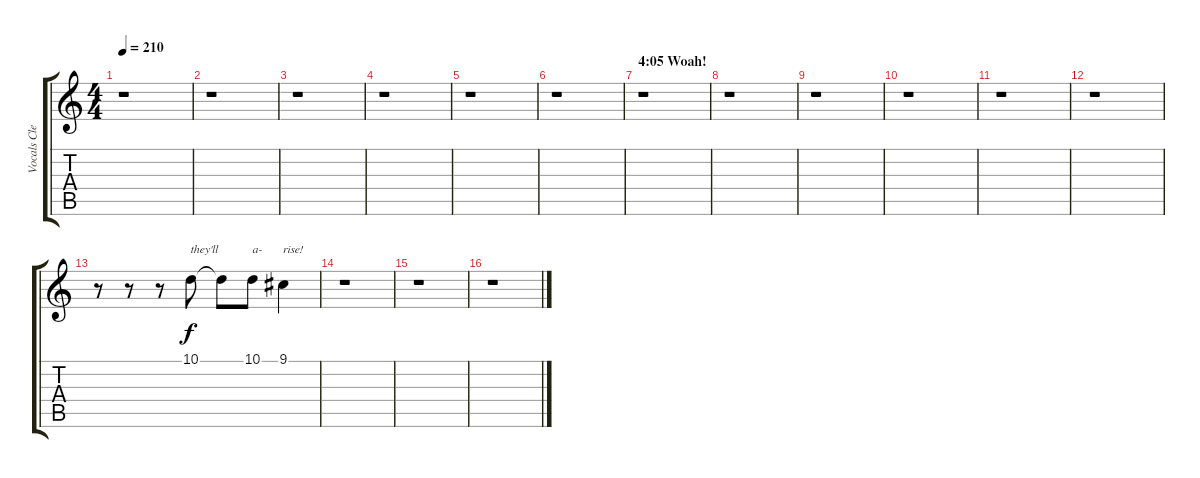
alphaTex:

\track ("Vocals Clean" "Vocals Cle") {instrument tenorsax}
\staff {score tabs}
\tuning (E4 B3 G3 D3 A2 E2) {hide}
\ts (4 4)
\tempo 210
\clef g2
\ks c
r.1{dy f} |
r.1 |
r.1 |
r.1 |
r.1 |
r.1 |
\section ("" "4:05 Woah!")
r.1 |
r.1 |
r.1 |
r.1 |
r.1 |
r.1 |
r.8 r.8 r.8 10.1.8{txt "they'll"} 10.1{t}.8 10.1.8{txt "a-"} 9.1.4{txt "rise!"} |
r.1 |
r.1 |
r.1
